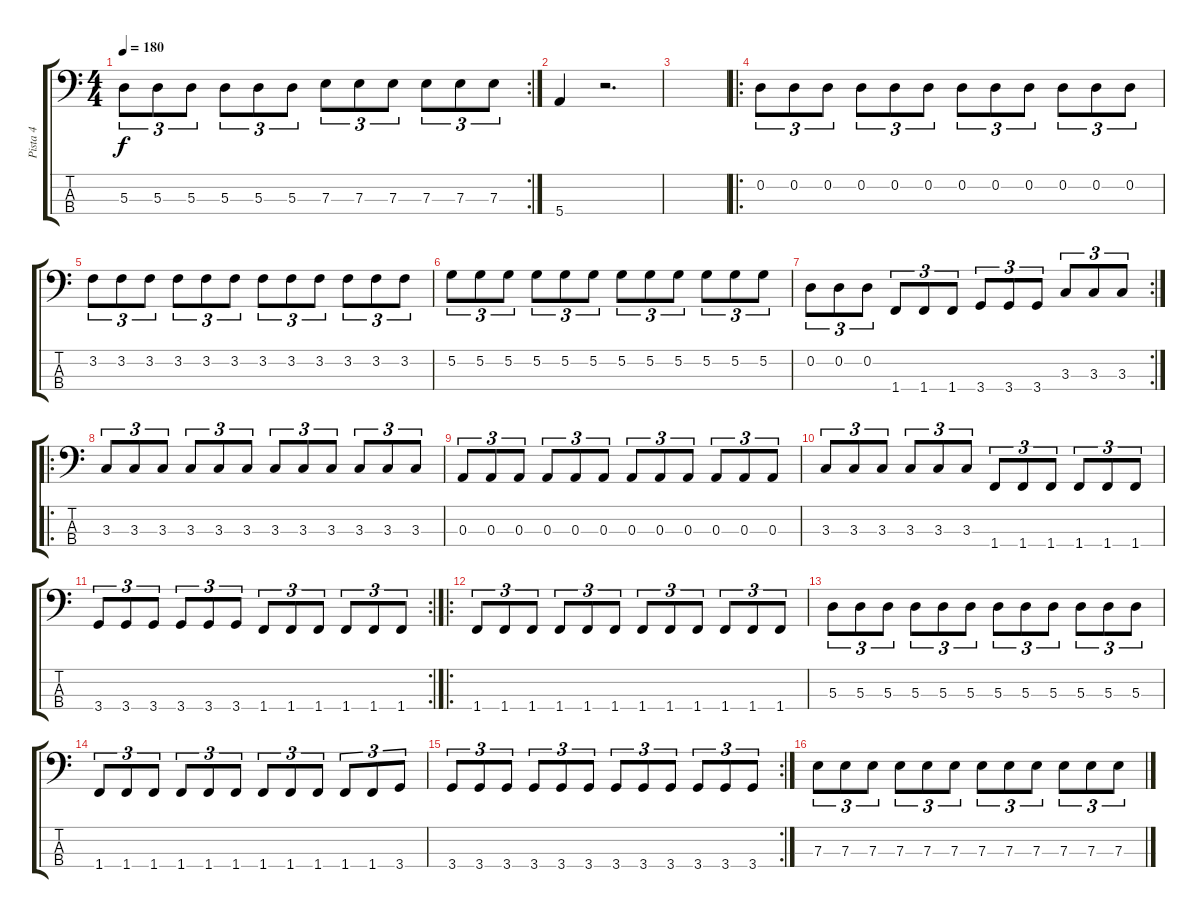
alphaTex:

\track ("Pista 4" "Pista 4") {instrument electricbassfinger}
\staff {score tabs}
\tuning (G2 D2 A1 E1) {hide}
\rc 2
\ts (4 4)
\tempo 180
\clef f4
\ks c
5.3.8{tu (3 2) dy f} 5.3.8{tu (3 2)} 5.3.8{tu (3 2)} 5.3.8{tu (3 2)} 5.3.8{tu (3 2)} 5.3.8{tu (3 2)} 7.3.8{tu (3 2)} 7.3.8{tu (3 2)} 7.3.8{tu (3 2)} 7.3.8{tu (3 2)} 7.3.8{tu (3 2)} 7.3.8{tu (3 2)} |
5.4.4 r.2{d} |
|
\ro
0.2.8{tu (3 2)} 0.2.8{tu (3 2)} 0.2.8{tu (3 2)} 0.2.8{tu (3 2)} 0.2.8{tu (3 2)} 0.2.8{tu (3 2)} 0.2.8{tu (3 2)} 0.2.8{tu (3 2)} 0.2.8{tu (3 2)} 0.2.8{tu (3 2)} 0.2.8{tu (3 2)} 0.2.8{tu (3 2)} |
3.2.8{tu (3 2)} 3.2.8{tu (3 2)} 3.2.8{tu (3 2)} 3.2.8{tu (3 2)} 3.2.8{tu (3 2)} 3.2.8{tu (3 2)} 3.2.8{tu (3 2)} 3.2.8{tu (3 2)} 3.2.8{tu (3 2)} 3.2.8{tu (3 2)} 3.2.8{tu (3 2)} 3.2.8{tu (3 2)} |
5.2.8{tu (3 2)} 5.2.8{tu (3 2)} 5.2.8{tu (3 2)} 5.2.8{tu (3 2)} 5.2.8{tu (3 2)} 5.2.8{tu (3 2)} 5.2.8{tu (3 2)} 5.2.8{tu (3 2)} 5.2.8{tu (3 2)} 5.2.8{tu (3 2)} 5.2.8{tu (3 2)} 5.2.8{tu (3 2)} |
\rc 2
0.2.8{tu (3 2)} 0.2.8{tu (3 2)} 0.2.8{tu (3 2)} 1.4.8{tu (3 2)} 1.4.8{tu (3 2)} 1.4.8{tu (3 2)} 3.4.8{tu (3 2)} 3.4.8{tu (3 2)} 3.4.8{tu (3 2)} 3.3.8{tu (3 2)} 3.3.8{tu (3 2)} 3.3.8{tu (3 2)} |
\ro
3.3.8{tu (3 2)} 3.3.8{tu (3 2)} 3.3.8{tu (3 2)} 3.3.8{tu (3 2)} 3.3.8{tu (3 2)} 3.3.8{tu (3 2)} 3.3.8{tu (3 2)} 3.3.8{tu (3 2)} 3.3.8{tu (3 2)} 3.3.8{tu (3 2)} 3.3.8{tu (3 2)} 3.3.8{tu (3 2)} |
0.3.8{tu (3 2)} 0.3.8{tu (3 2)} 0.3.8{tu (3 2)} 0.3.8{tu (3 2)} 0.3.8{tu (3 2)} 0.3.8{tu (3 2)} 0.3.8{tu (3 2)} 0.3.8{tu (3 2)} 0.3.8{tu (3 2)} 0.3.8{tu (3 2)} 0.3.8{tu (3 2)} 0.3.8{tu (3 2)} |
3.3.8{tu (3 2)} 3.3.8{tu (3 2)} 3.3.8{tu (3 2)} 3.3.8{tu (3 2)} 3.3.8{tu (3 2)} 3.3.8{tu (3 2)} 1.4.8{tu (3 2)} 1.4.8{tu (3 2)} 1.4.8{tu (3 2)} 1.4.8{tu (3 2)} 1.4.8{tu (3 2)} 1.4.8{tu (3 2)} |
\rc 2
3.4.8{tu (3 2)} 3.4.8{tu (3 2)} 3.4.8{tu (3 2)} 3.4.8{tu (3 2)} 3.4.8{tu (3 2)} 3.4.8{tu (3 2)} 1.4.8{tu (3 2)} 1.4.8{tu (3 2)} 1.4.8{tu (3 2)} 1.4.8{tu (3 2)} 1.4.8{tu (3 2)} 1.4.8{tu (3 2)} |
\ro
1.4.8{tu (3 2)} 1.4.8{tu (3 2)} 1.4.8{tu (3 2)} 1.4.8{tu (3 2)} 1.4.8{tu (3 2)} 1.4.8{tu (3 2)} 1.4.8{tu (3 2)} 1.4.8{tu (3 2)} 1.4.8{tu (3 2)} 1.4.8{tu (3 2)} 1.4.8{tu (3 2)} 1.4.8{tu (3 2)} |
5.3.8{tu (3 2)} 5.3.8{tu (3 2)} 5.3.8{tu (3 2)} 5.3.8{tu (3 2)} 5.3.8{tu (3 2)} 5.3.8{tu (3 2)} 5.3.8{tu (3 2)} 5.3.8{tu (3 2)} 5.3.8{tu (3 2)} 5.3.8{tu (3 2)} 5.3.8{tu (3 2)} 5.3.8{tu (3 2)} |
1.4.8{tu (3 2)} 1.4.8{tu (3 2)} 1.4.8{tu (3 2)} 1.4.8{tu (3 2)} 1.4.8{tu (3 2)} 1.4.8{tu (3 2)} 1.4.8{tu (3 2)} 1.4.8{tu (3 2)} 1.4.8{tu (3 2)} 1.4.8{tu (3 2)} 1.4.8{tu (3 2)} 3.4.8{tu (3 2)} |
\rc 2
3.4.8{tu (3 2)} 3.4.8{tu (3 2)} 3.4.8{tu (3 2)} 3.4.8{tu (3 2)} 3.4.8{tu (3 2)} 3.4.8{tu (3 2)} 3.4.8{tu (3 2)} 3.4.8{tu (3 2)} 3.4.8{tu (3 2)} 3.4.8{tu (3 2)} 3.4.8{tu (3 2)} 3.4.8{tu (3 2)} |
7.3.8{tu (3 2)} 7.3.8{tu (3 2)} 7.3.8{tu (3 2)} 7.3.8{tu (3 2)} 7.3.8{tu (3 2)} 7.3.8{tu (3 2)} 7.3.8{tu (3 2)} 7.3.8{tu (3 2)} 7.3.8{tu (3 2)} 7.3.8{tu (3 2)} 7.3.8{tu (3 2)} 7.3.8{tu (3 2)}
